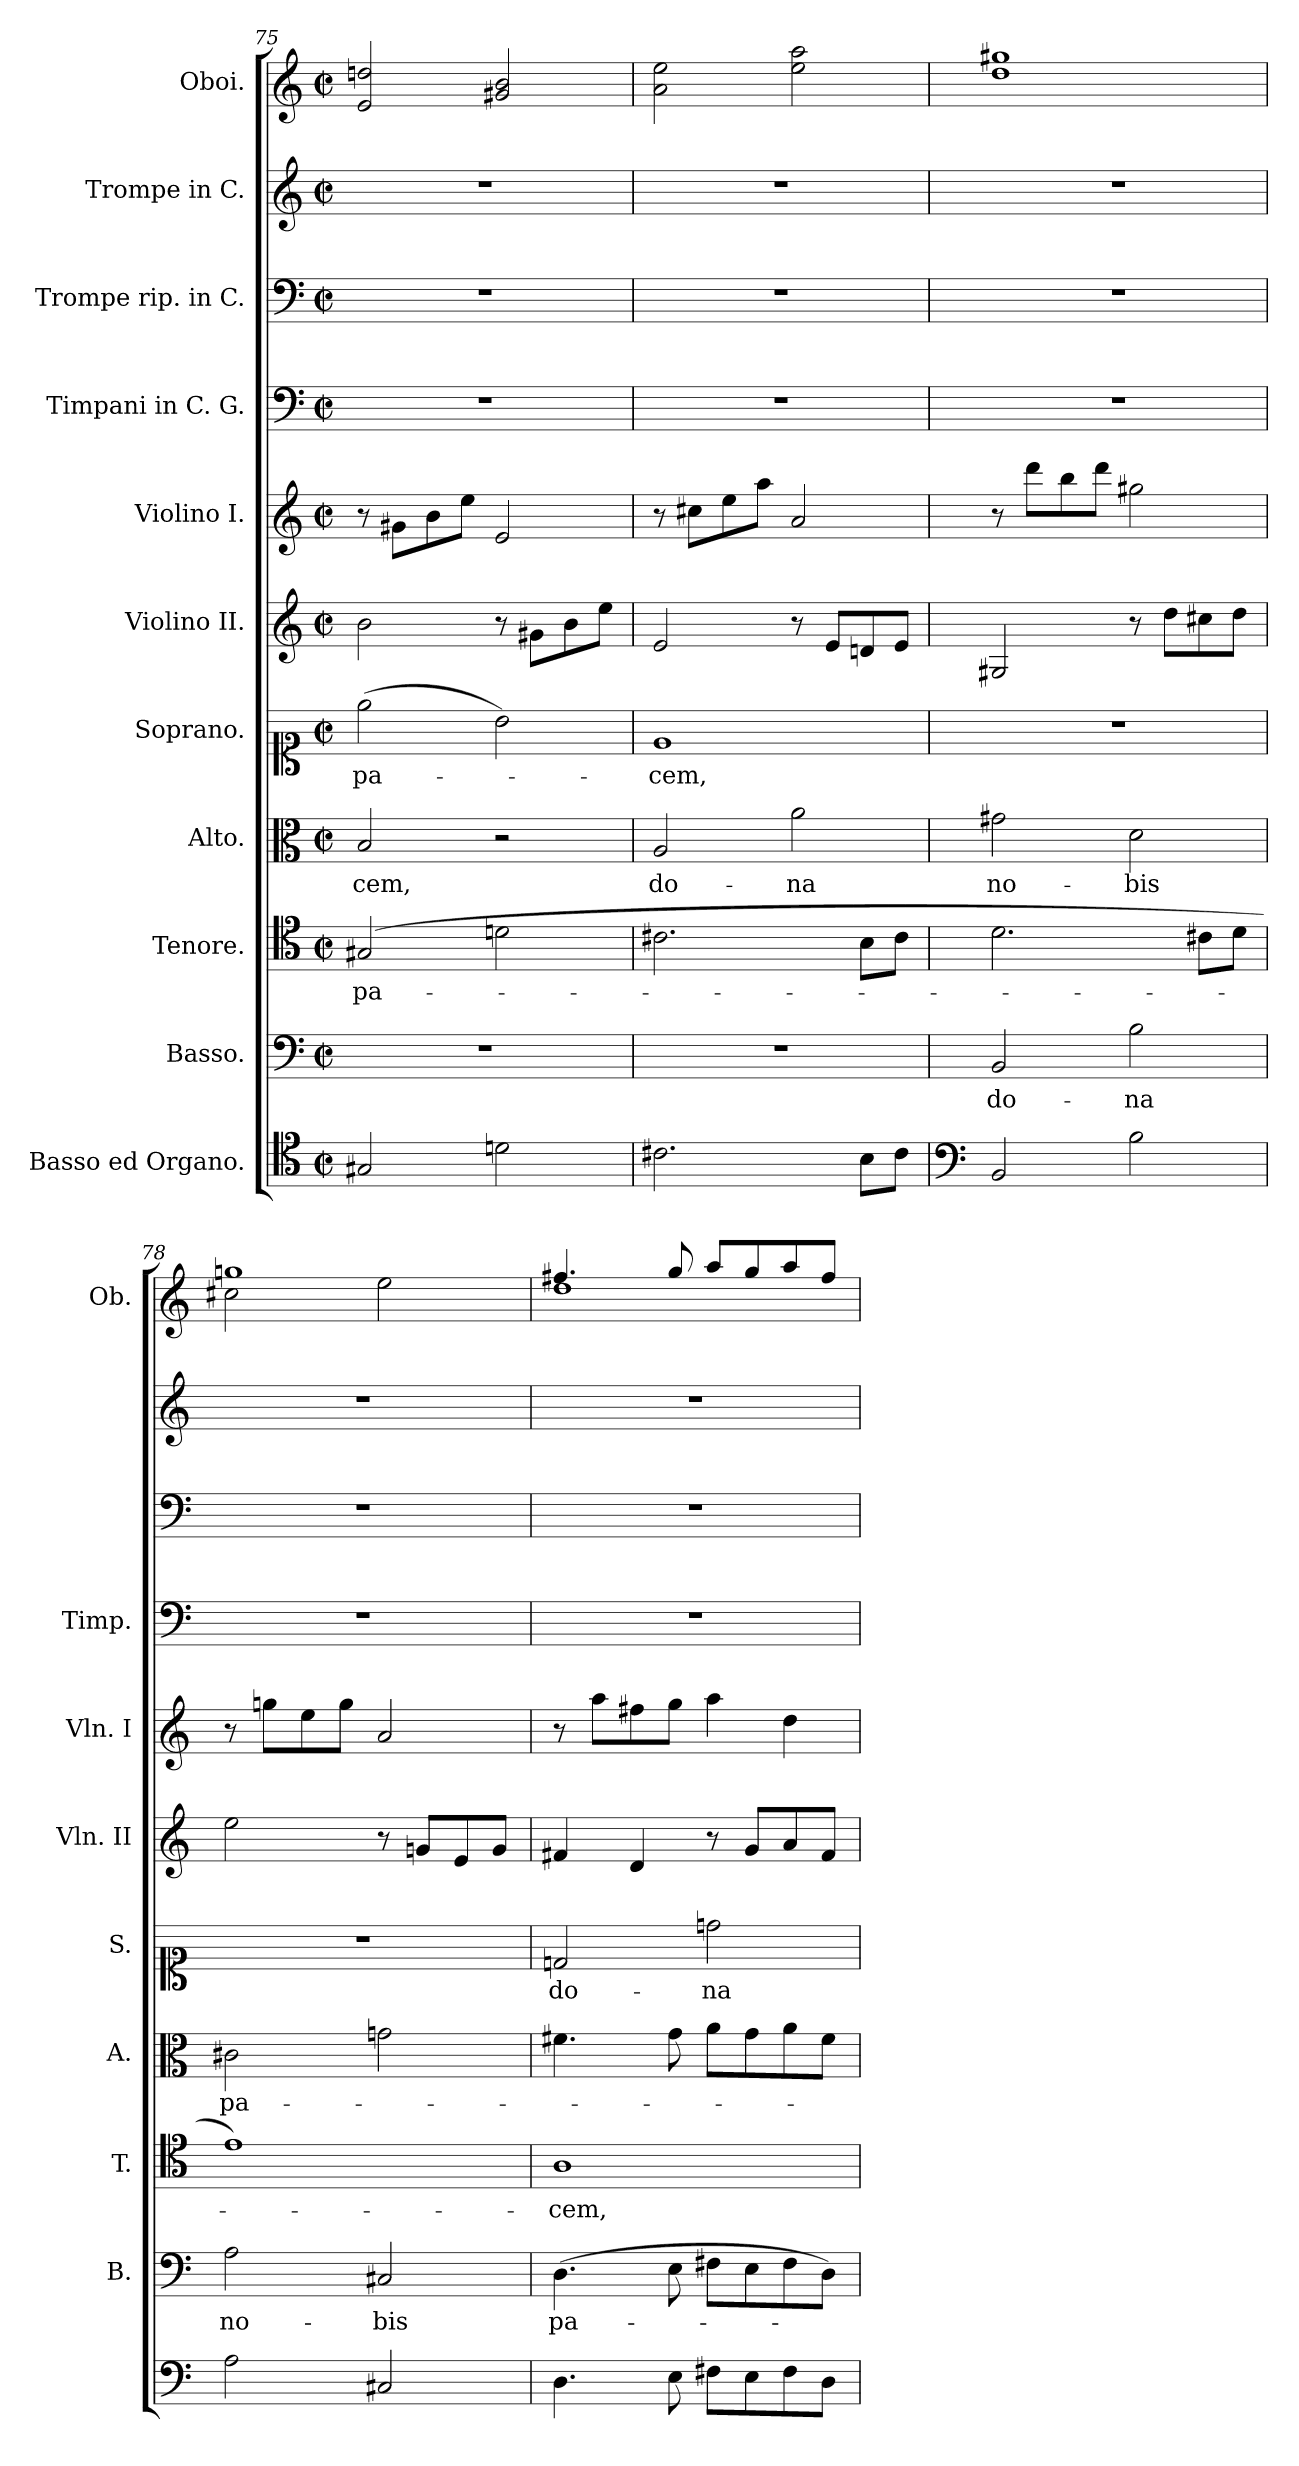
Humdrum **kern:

**kern	**kern	**text	**kern	**text	**kern	**text	**kern	**text	**kern	**kern	**kern	**kern	**kern	**kern
*part11	*part10	*part10	*part9	*part9	*part8	*part8	*part7	*part7	*part6	*part5	*part4	*part3	*part2	*part1
*staff11	*staff10	*staff10	*staff9	*staff9	*staff8	*staff8	*staff7	*staff7	*staff6	*staff5	*staff4	*staff3	*staff2	*staff1
*I"Basso ed  Organo.	*I"Basso.	*	*I"Tenore.	*	*I"Alto.	*	*I"Soprano.	*	*I"Violino II.	*I"Violino I.	*I"Timpani in C. G.	*I"Trompe rip. in C.	*I"Trompe in C.	*I"Oboi.
*	*I'B.	*	*I'T.	*	*I'A.	*	*I'S.	*	*I'Vln. II	*I'Vln. I	*I'Timp.	*	*	*I'Ob.
*clefC4	*clefF4	*	*clefC4	*	*clefC3	*	*clefC1	*	*clefG2	*clefG2	*clefF4	*clefF4	*clefG2	*clefG2
*k[]	*k[]	*	*k[]	*	*k[]	*	*k[]	*	*k[]	*k[]	*k[]	*k[]	*k[]	*k[]
*M2/2	*M2/2	*	*M2/2	*	*M2/2	*	*M2/2	*	*M2/2	*M2/2	*M2/2	*M2/2	*M2/2	*M2/2
*met(c|)	*met(c|)	*	*met(c|)	*	*met(c|)	*	*met(c|)	*	*met(c|)	*met(c|)	*met(c|)	*met(c|)	*met(c|)	*met(c|)
=75	=75	=75	=75	=75	=75	=75	=75	=75	=75	=75	=75	=75	=75	=75
!	!	!	!	!LO:LY:b	!	!LO:LY:b	!	!LO:LY:b	!	!	!	!	!	!
2G#X/	1r	.	(>2G#X/	pa-	2B/	-cem,	(>2ee\	pa-	2b\	8r	1r	1r	1r	2e/ 2ddn/
.	.	.	.	.	.	.	.	.	.	8g#X\L	.	.	.	.
.	.	.	.	.	.	.	.	.	.	8b\	.	.	.	.
.	.	.	.	.	.	.	.	.	.	8ee\J	.	.	.	.
2dn\	.	.	2dn\	.	2r	.	2b\)	.	8r	2e/	.	.	.	2g#X/ 2b/
.	.	.	.	.	.	.	.	.	8g#X\L	.	.	.	.	.
.	.	.	.	.	.	.	.	.	8b\	.	.	.	.	.
.	.	.	.	.	.	.	.	.	8ee\J	.	.	.	.	.
=76	=76	=76	=76	=76	=76	=76	=76	=76	=76	=76	=76	=76	=76	=76
!	!	!	!	!	!	!LO:LY:b	!	!LO:LY:b	!	!	!	!	!	!
2.c#X\	1r	.	2.c#X\	.	2A/	do-	1e	-cem,	2e/	8r	1r	1r	1r	2a\ 2ee\
.	.	.	.	.	.	.	.	.	.	8cc#X\L	.	.	.	.
.	.	.	.	.	.	.	.	.	.	8ee\	.	.	.	.
.	.	.	.	.	.	.	.	.	.	8aa\J	.	.	.	.
!	!	!	!	!	!	!LO:LY:b	!	!	!	!	!	!	!	!
.	.	.	.	.	2a\	-na	.	.	8r	2a/	.	.	.	2ee\ 2aa\
.	.	.	.	.	.	.	.	.	8e/L	.	.	.	.	.
8B\L	.	.	8B\L	.	.	.	.	.	8dn/	.	.	.	.	.
8c#\J	.	.	8c#\J	.	.	.	.	.	8e/J	.	.	.	.	.
=77	=77	=77	=77	=77	=77	=77	=77	=77	=77	=77	=77	=77	=77	=77
*clefF4	*	*	*	*	*	*	*	*	*	*	*	*	*	*
!	!	!LO:LY:b	!	!	!	!LO:LY:b	!	!	!	!	!	!	!	!
2BB/	2BB/	do-	2.d\	.	2g#X\	no-	1r	.	2G#X/	8r	1r	1r	1r	1dd 1gg#X
.	.	.	.	.	.	.	.	.	.	8ddd\L	.	.	.	.
.	.	.	.	.	.	.	.	.	.	8bb\	.	.	.	.
.	.	.	.	.	.	.	.	.	.	8ddd\J	.	.	.	.
!	!	!LO:LY:b	!	!	!	!LO:LY:b	!	!	!	!	!	!	!	!
2B\	2B\	-na	.	.	2d\	-bis	.	.	8r	2gg#X\	.	.	.	.
.	.	.	.	.	.	.	.	.	8dd\L	.	.	.	.	.
.	.	.	8c#X\L	.	.	.	.	.	8cc#X\	.	.	.	.	.
.	.	.	8d\J	.	.	.	.	.	8dd\J	.	.	.	.	.
=78	=78	=78	=78	=78	=78	=78	=78	=78	=78	=78	=78	=78	=78	=78
!	!	!LO:LY:b	!	!	!	!LO:LY:b	!	!	!	!	!	!	!	!
*	*	*	*	*	*	*	*	*	*	*	*	*	*	*^
2A\	2A\	no-	1e)	.	2c#X\	pa-	1r	.	2ee\	8r	1r	1r	1r	1ggn	2cc#X\
.	.	.	.	.	.	.	.	.	.	8ggn\L	.	.	.	.	.
.	.	.	.	.	.	.	.	.	.	8ee\	.	.	.	.	.
.	.	.	.	.	.	.	.	.	.	8gg\J	.	.	.	.	.
!	!	!LO:LY:b	!	!	!	!	!	!	!	!	!	!	!	!	!
2C#X/	2C#X/	-bis	.	.	2gn\	.	.	.	8r	2a/	.	.	.	.	2ee\
.	.	.	.	.	.	.	.	.	8gn/L	.	.	.	.	.	.
.	.	.	.	.	.	.	.	.	8e/	.	.	.	.	.	.
.	.	.	.	.	.	.	.	.	8g/J	.	.	.	.	.	.
=79	=79	=79	=79	=79	=79	=79	=79	=79	=79	=79	=79	=79	=79	=79	=79
!	!	!LO:LY:b	!	!LO:LY:b	!	!	!	!LO:LY:b	!	!	!	!	!	!	!
4.D\	(>4.D\	pa-	1A	-cem,	4.f#X\	.	2dn/	do-	4f#X/	8r	1r	1r	1r	4.ff#X/	1dd
.	.	.	.	.	.	.	.	.	.	8aa\L	.	.	.	.	.
.	.	.	.	.	.	.	.	.	4d/	8ff#X\	.	.	.	.	.
8E\	8E\	.	.	.	8g\	.	.	.	.	8gg\J	.	.	.	8gg/	.
!	!	!	!	!	!	!	!	!LO:LY:b	!	!	!	!	!	!	!
8F#X\L	8F#X\L	.	.	.	8a\L	.	2ddn\	-na	8r	4aa\	.	.	.	8aa/L	.
8E\	8E\	.	.	.	8g\	.	.	.	8g/L	.	.	.	.	8gg/	.
8F#\	8F#\	.	.	.	8a\	.	.	.	8a/	4dd\	.	.	.	8aa/	.
8D\J	8D\J)	.	.	.	8f#\J	.	.	.	8f#/J	.	.	.	.	8ff#/J	.
*	*	*	*	*	*	*	*	*	*	*	*	*	*	*v	*v
=	=	=	=	=	=	=	=	=	=	=	=	=	=	=
*-	*-	*-	*-	*-	*-	*-	*-	*-	*-	*-	*-	*-	*-	*-
